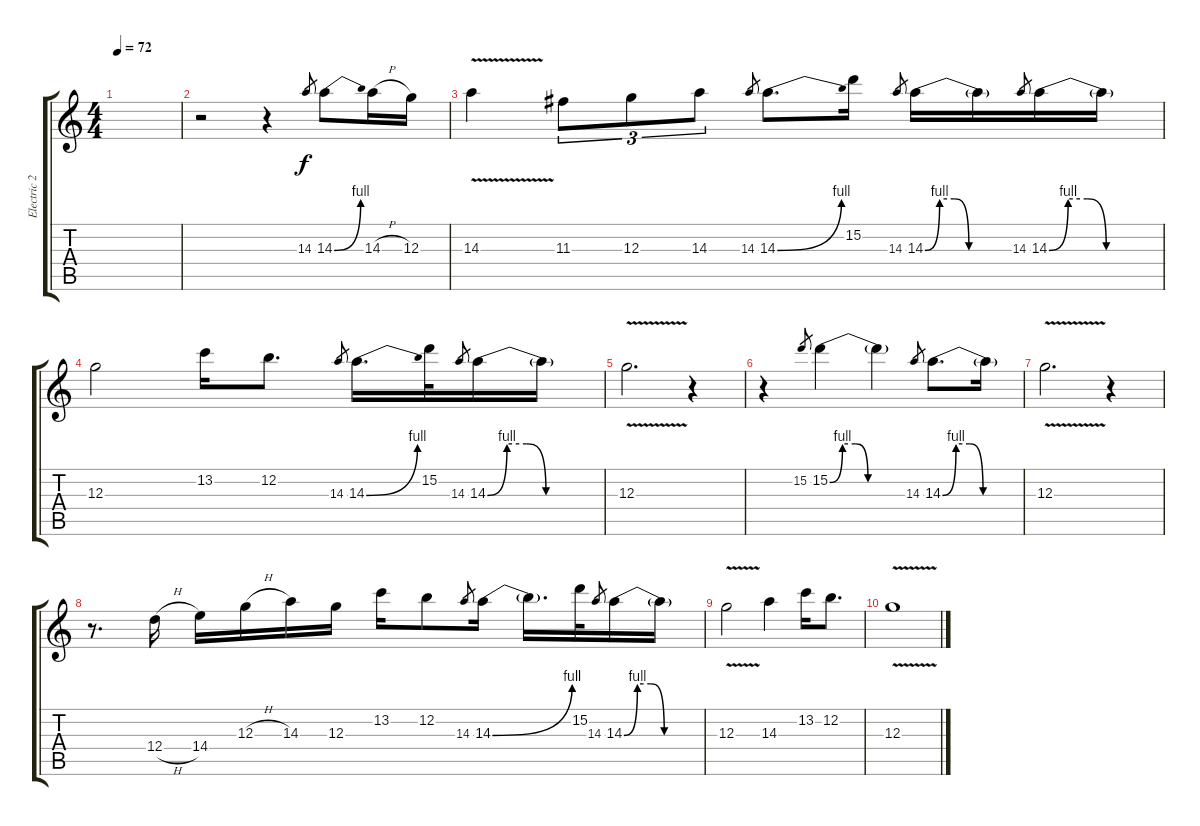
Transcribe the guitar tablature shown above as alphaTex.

\track ("Electric 2" "Electric 2") {instrument overdrivenguitar}
\staff {score tabs}
\tuning (E4 B3 G3 D3 A2 E2) {hide}
\ts (4 4)
\tempo 72
\clef g2
\ks c
|
r.2 r.4 14.3.8{gr} 14.3{be (bend 0 0 60 4)}.8 14.3{h}.16 12.3.16 |
14.3{v}.4 11.3.8{tu (3 2)} 12.3.8{tu (3 2)} 14.3.8{tu (3 2)} 14.3.8{gr} 14.3{be (bend 0 0 60 4)}.8{d} 15.2.16 14.3.8{gr} 14.3{be (custom 0 0 10 4 20 4 30 0 60 0)}.16 14.3{t}.16 14.3.8{gr} 14.3{be (custom 0 0 10 4 20 4 30 0 60 0)}.16 14.3{t}.16 |
12.3.2 13.2.16 12.2.8{d} 14.3.8{gr} 14.3{be (bend 0 0 60 4)}.16{d} 15.2.32 14.3.8{gr} 14.3{be (custom 0 0 10 4 20 4 30 0 60 0)}.16 14.3{t}.16 |
12.3{v}.2{d} r.4 |
r.4 15.2.8{gr} 15.2{be (custom 0 0 10 4 20 4 30 0 60 0)}.4 15.2{t}.4 14.3.8{gr} 14.3{be (custom 0 0 10 4 20 4 30 0 60 0)}.8{d} 14.3{t}.16 |
12.3{v}.2{d} r.4 |
r.8{d} 12.4{h}.16 14.4.16 12.3{h}.16 14.3.16 12.3.16 13.2.16 12.2.8 14.3.8{gr} 14.3{be (bend 0 0 60 4)}.16 14.3{t}.16{d} 15.2.32 14.3.8{gr} 14.3{be (custom 0 0 10 4 20 4 30 0 60 0)}.16 14.3{t}.16 |
12.3{v}.2 14.3.4 13.2.16 12.2.8{d} |
12.3{v}.1
